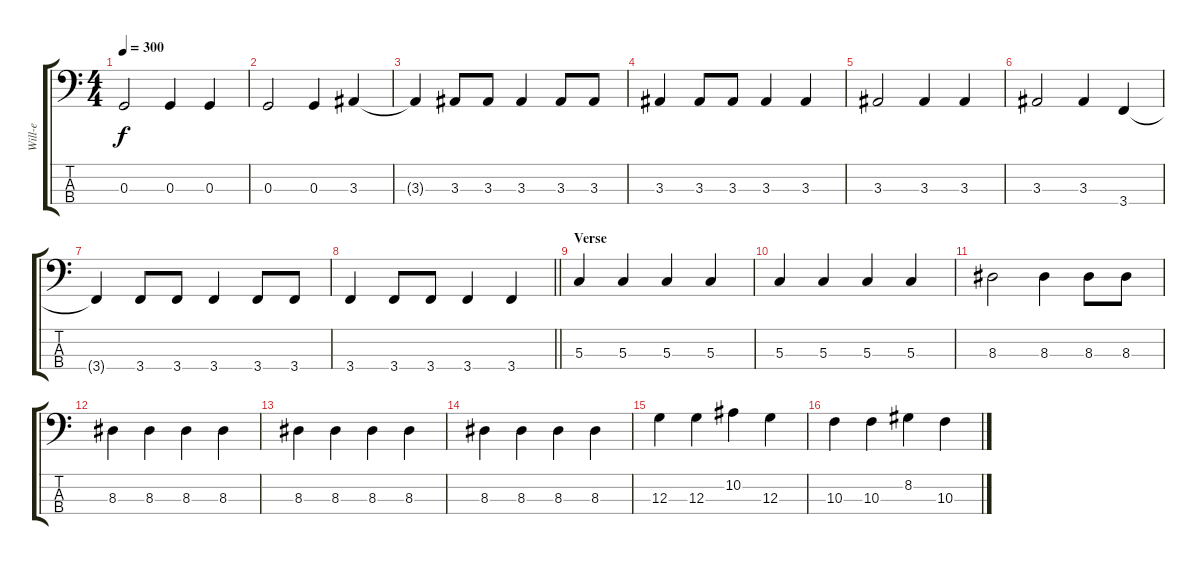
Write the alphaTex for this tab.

\track ("Will-e" "Will-e") {instrument electricbasspick}
\staff {score tabs}
\tuning (F2 C2 G1 D1) {hide}
\ts (4 4)
\tempo 300
\clef f4
\ks c
0.3.2{dy f} 0.3.4 0.3.4 |
0.3.2 0.3.4 3.3.4 |
3.3{t}.4 3.3.8 3.3.8 3.3.4 3.3.8 3.3.8 |
3.3.4 3.3.8 3.3.8 3.3.4 3.3.4 |
3.3.2 3.3.4 3.3.4 |
3.3.2 3.3.4 3.4.4 |
3.4{t}.4 3.4.8 3.4.8 3.4.4 3.4.8 3.4.8 |
\barLineRight lightlight
3.4.4 3.4.8 3.4.8 3.4.4 3.4.4 |
\section ("" "Verse")
5.3.4 5.3.4 5.3.4 5.3.4 |
5.3.4 5.3.4 5.3.4 5.3.4 |
8.3.2 8.3.4 8.3.8 8.3.8 |
8.3.4 8.3.4 8.3.4 8.3.4 |
8.3.4 8.3.4 8.3.4 8.3.4 |
8.3.4 8.3.4 8.3.4 8.3.4 |
12.3.4 12.3.4 10.2.4 12.3.4 |
10.3.4 10.3.4 8.2.4 10.3.4
